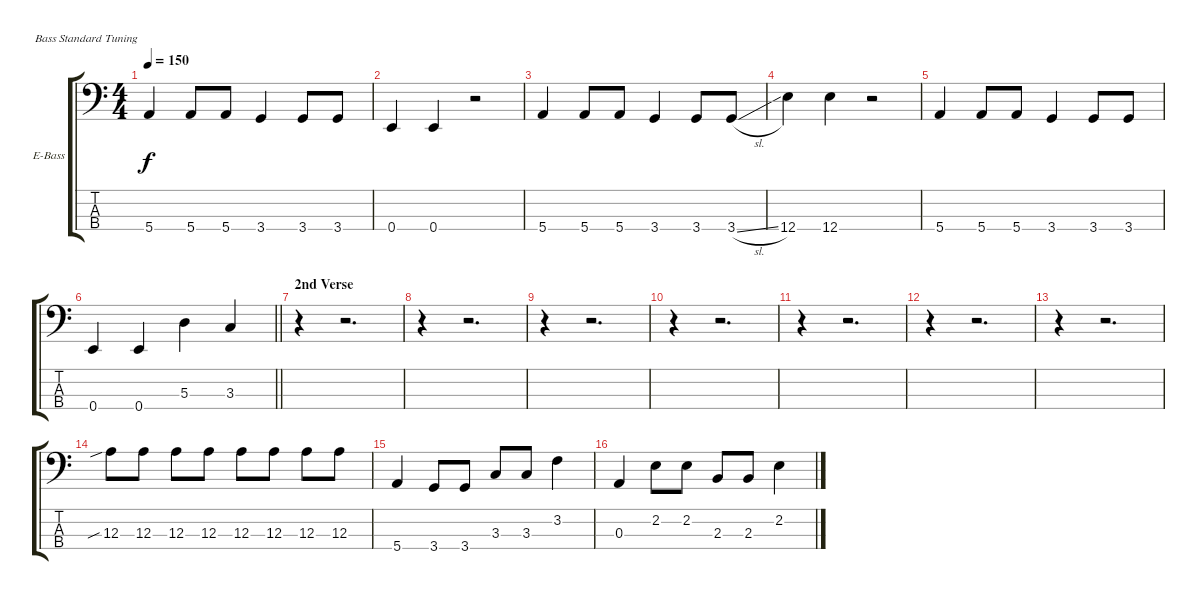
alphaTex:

\bracketExtendMode groupsimilarinstruments
\firstSystemTrackNameOrientation horizontal
\otherSystemsTrackNameOrientation horizontal
\track ("Andy nicholson" "E-Bass") {instrument electricbasspick}
\staff {score tabs}
\tuning (G2 D2 A1 E1)
\ts (4 4)
\tempo 150
\clef f4
\ks c
5.4.4{dy f} 5.4.8 5.4.8 3.4.4 3.4.8 3.4.8 |
0.4.4 0.4.4 r.2 |
5.4.4 5.4.8 5.4.8 3.4.4 3.4.8 3.4{sl}.8 |
12.4.4 12.4.4 r.2 |
5.4.4 5.4.8 5.4.8 3.4.4 3.4.8 3.4.8 |
\barLineRight lightlight
0.4.4 0.4.4 5.3.4 3.3.4 |
\section ("" "2nd Verse")
r.4 r.2{d} |
r.4 r.2{d} |
r.4 r.2{d} |
r.4 r.2{d} |
r.4 r.2{d} |
r.4 r.2{d} |
r.4 r.2{d} |
12.3{sib}.8 12.3.8 12.3.8 12.3.8 12.3.8 12.3.8 12.3.8 12.3.8 |
5.4.4 3.4.8 3.4.8 3.3.8 3.3.8 3.2.4 |
0.3.4 2.2.8 2.2.8 2.3.8 2.3.8 2.2.4
